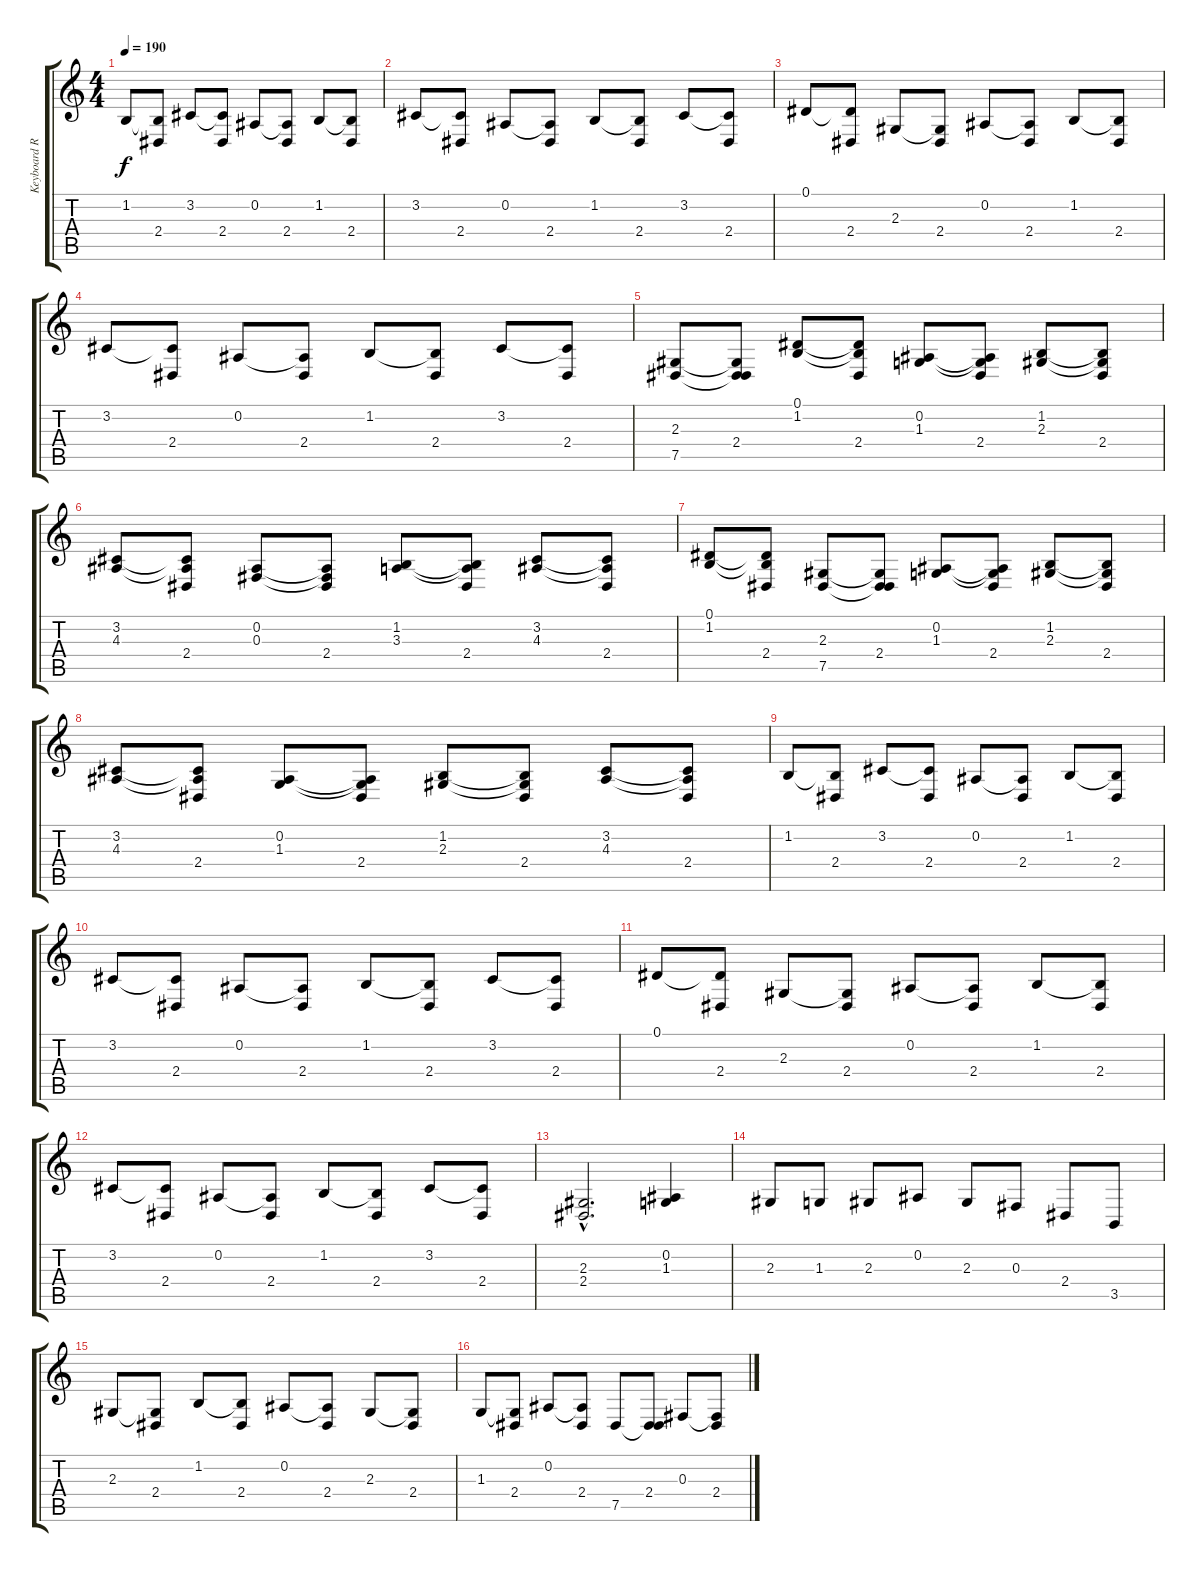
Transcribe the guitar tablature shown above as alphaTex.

\track ("Keyboard Right" "Keyboard R") {instrument churchorgan}
\staff {score tabs}
\tuning (Eb4 Bb3 Gb3 Db3 Ab2 Eb2) {hide}
\ts (4 4)
\tempo 190
\tempo 150
\tempo 190
\clef g2
\ks c
1.2.8{dy f instrument churchorgan} (1.2{t} 2.4).8 3.2.8 (3.2{t} 2.4).8 0.2.8 (0.2{t} 2.4).8 1.2.8 (1.2{t} 2.4).8 |
3.2.8 (3.2{t} 2.4).8 0.2.8 (0.2{t} 2.4).8 1.2.8 (1.2{t} 2.4).8 3.2.8 (3.2{t} 2.4).8 |
0.1.8 (0.1{t} 2.4).8 2.3.8 (2.3{t} 2.4).8 0.2.8 (0.2{t} 2.4).8 1.2.8 (1.2{t} 2.4).8 |
3.2.8 (3.2{t} 2.4).8 0.2.8 (0.2{t} 2.4).8 1.2.8 (1.2{t} 2.4).8 3.2.8 (3.2{t} 2.4).8 |
(2.3 7.5).8 (2.3{t} 2.4 7.5{t}).8 (0.1 1.2).8 (0.1{t} 1.2{t} 2.4).8 (0.2 1.3).8 (0.2{t} 1.3{t} 2.4).8 (1.2 2.3).8 (1.2{t} 2.3{t} 2.4).8 |
(3.2 4.3).8 (3.2{t} 4.3{t} 2.4).8 (0.2 0.3).8 (0.2{t} 0.3{t} 2.4).8 (1.2 3.3).8 (1.2{t} 3.3{t} 2.4).8 (3.2 4.3).8 (3.2{t} 4.3{t} 2.4).8 |
(0.1 1.2).8 (0.1{t} 1.2{t} 2.4).8 (2.3 7.5).8 (2.3{t} 2.4 7.5{t}).8 (0.2 1.3).8 (0.2{t} 1.3{t} 2.4).8 (1.2 2.3).8 (1.2{t} 2.3{t} 2.4).8 |
(3.2 4.3).8 (3.2{t} 4.3{t} 2.4).8 (0.2 1.3).8 (0.2{t} 1.3{t} 2.4).8 (1.2 2.3).8 (1.2{t} 2.3{t} 2.4).8 (3.2 4.3).8 (3.2{t} 4.3{t} 2.4).8 |
1.2.8 (1.2{t} 2.4).8 3.2.8 (3.2{t} 2.4).8 0.2.8 (0.2{t} 2.4).8 1.2.8 (1.2{t} 2.4).8 |
3.2.8 (3.2{t} 2.4).8 0.2.8 (0.2{t} 2.4).8 1.2.8 (1.2{t} 2.4).8 3.2.8 (3.2{t} 2.4).8 |
0.1.8 (0.1{t} 2.4).8 2.3.8 (2.3{t} 2.4).8 0.2.8 (0.2{t} 2.4).8 1.2.8 (1.2{t} 2.4).8 |
3.2.8 (3.2{t} 2.4).8 0.2.8 (0.2{t} 2.4).8 1.2.8 (1.2{t} 2.4).8 3.2.8 (3.2{t} 2.4).8 |
(2.3{hac} 2.4{hac}).2{d} (0.2 1.3).4 |
2.3.8 1.3.8 2.3.8 0.2.8 2.3.8 0.3.8 2.4.8 3.5.8 |
2.3.8 (2.3{t} 2.4).8 1.2.8 (1.2{t} 2.4).8 0.2.8 (0.2{t} 2.4).8 2.3.8 (2.3{t} 2.4).8 |
1.3.8 (1.3{t} 2.4).8 0.2.8 (0.2{t} 2.4).8 7.5.8 (2.4 7.5{t}).8 0.3.8 (0.3{t} 2.4).8
